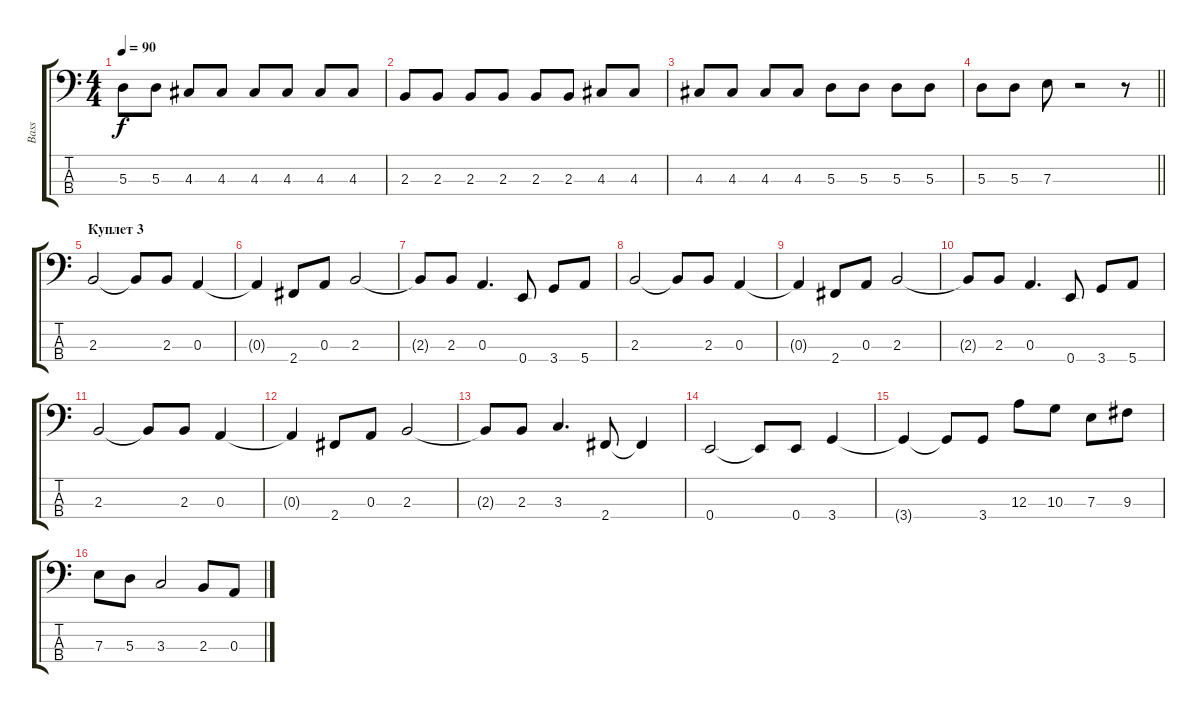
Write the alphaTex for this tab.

\track ("Bass" "Bass") {instrument electricbassfinger}
\staff {score tabs}
\tuning (G2 D2 A1 E1) {hide}
\ts (4 4)
\tempo 90
\clef f4
\ks c
5.3.8{dy f} 5.3.8 4.3.8 4.3.8 4.3.8 4.3.8 4.3.8 4.3.8 |
2.3.8 2.3.8 2.3.8 2.3.8 2.3.8 2.3.8 4.3.8 4.3.8 |
4.3.8 4.3.8 4.3.8 4.3.8 5.3.8 5.3.8 5.3.8 5.3.8 |
\barLineRight lightlight
5.3.8 5.3.8 7.3.8 r.2 r.8 |
\section ("" "Куплет 3")
2.3.2 2.3{t}.8 2.3.8 0.3.4 |
0.3{t}.4 2.4.8 0.3.8 2.3.2 |
2.3{t}.8 2.3.8 0.3.4{d} 0.4.8 3.4.8 5.4.8 |
2.3.2 2.3{t}.8 2.3.8 0.3.4 |
0.3{t}.4 2.4.8 0.3.8 2.3.2 |
2.3{t}.8 2.3.8 0.3.4{d} 0.4.8 3.4.8 5.4.8 |
2.3.2 2.3{t}.8 2.3.8 0.3.4 |
0.3{t}.4 2.4.8 0.3.8 2.3.2 |
2.3{t}.8 2.3.8 3.3.4{d} 2.4.8 2.4{t}.4 |
0.4.2 0.4{t}.8 0.4.8 3.4.4 |
3.4{t}.4 3.4{t}.8 3.4.8 12.3.8 10.3.8 7.3.8 9.3.8 |
7.3.8 5.3.8 3.3.2 2.3.8 0.3.8
